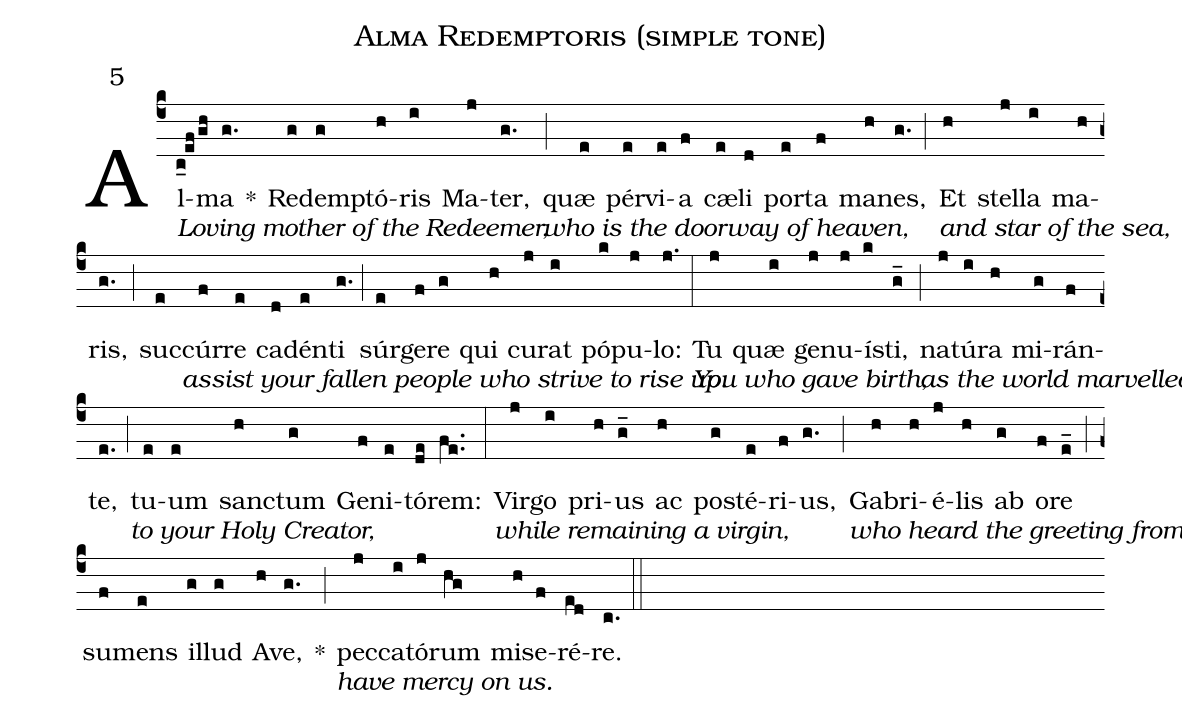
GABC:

name:Alma Redemptoris (simple tone);
mode:5;
%%
(c4) Al[Loving mother of the Redeemer,](c_0!ef/gh)ma(g.) *() Re(g)dem(g)ptó(h)ris(i) Ma(j)ter,(g.) (;) quæ[who is the doorway of heaven,](e) pér(e)vi(e)a(f) c<sp>æ</sp>(e)li(d) por(e)ta(f) ma(h)nes,(g.) (;) Et[and star of the sea,](h) stel(j)la(i) ma(h)ris,(g.) (;) suc(e)cúr[assist your fallen people who strive to rise up.](f)re(e) ca(d)dén(e)ti(g.) (;) súr(e)ge(f)re(g) qui(h) cu(j)rat(i) pó(k)pu(j)lo:(j.) (:) Tu[You who gave birth,](j) quæ(i) ge(j)nu(j)í(k)sti,(g_) (;) na[as the world marvelled,](j)tú(i)ra(h) mi(g)rán(f)te,(e.) (;) tu[to your Holy Creator,](e)um(e) san(h)ctum(g) Ge(f)ni(e)tó(de)rem:(fe..) (:) Vir[while remaining a virgin,](j)go(i) pri(h)us(g_) ac(h) po(g)sté(e)ri(f)us,(g.) (;) Ga[who heard the greeting from Gabriel's lips,](h)bri(h)é(j)lis(h) ab(g) o(f)re(e_) (;) su(f)mens(e) il(g)lud(g) A(h)ve,(g.) *(;) pec[have mercy on us.](j)ca(i)tó(j)rum(hg) mi(h)se(f)ré(ed)re.(c.) (::)
